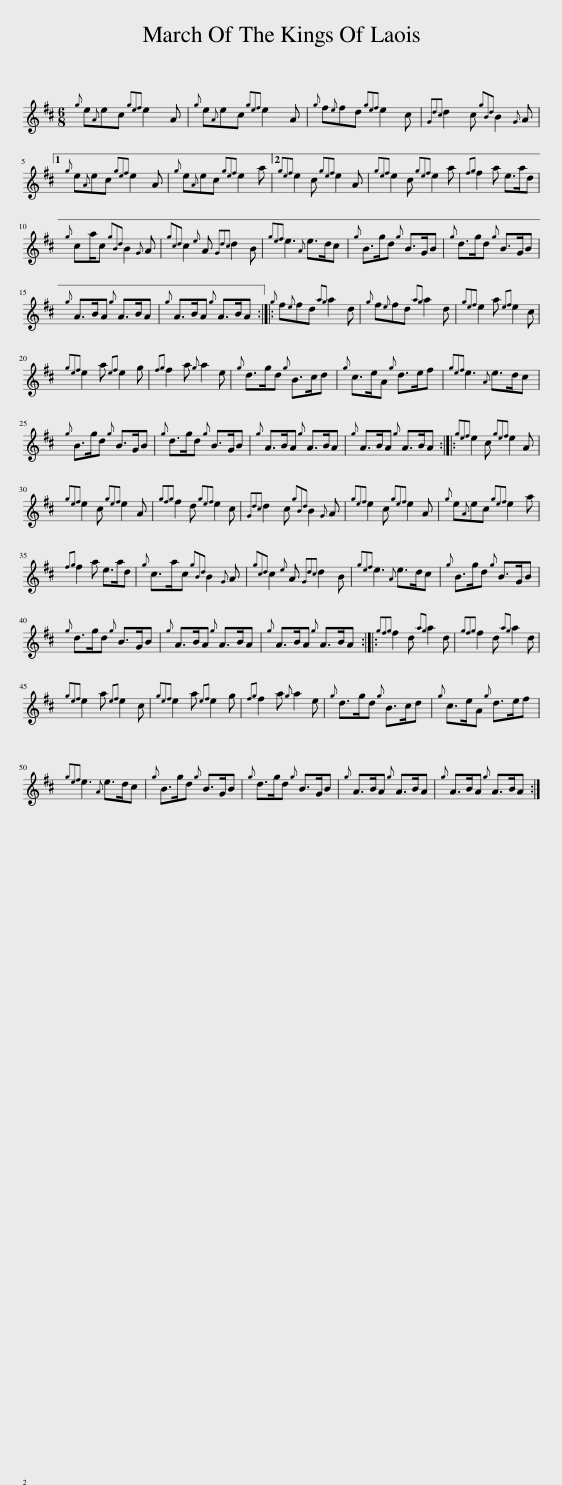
X:1
L:1/8
M:6/8
I:linebreak $
K:D
V:1 treble
V:1
{g} e{A}ec{gef} e2 A |{g} e{A}ec{gef} e2 A |{g} f{e}fd{gef} e2 c |{Gdc} d2 c{gBd} B2{G} A |1${g} e{A}ec{gef} e2 A | %5
{g} e{A}ec{gef} e2 a ||2{gef} e2 c{gef} e2 A |{gef} e2 c{gef} e2 a |{fg} f2 a e>ad |${g} ca/c{gBd} B2{G} A | %10
{gcd} c2{e} A{Gdc} d2 B |{gef} e3{A} e>dc |{g} B>gd{g} B>GB |{g} d>gd{g} B>GB |${g} A>BA{g} A>BA | %15
{g} A>BA{g} A>BA ::{g} f{e}fd{ag} a2 d |{g} f{e}fd{ag} a2 d |{gef} e2 a{ef} e2 c |${gef} e2 a{ef} e2 g | %20
{fg} f2 a{g} a2 e |{g} d>gd{g} B>cd |{g} c>eA{g} d>ef |{gef} e3{A} e>dc |${g} B>gd{g} B>GB | %25
{g} d>gd{g} B>GB |{g} A>BA{g} A>BA |{g} A>BA{g} A>BA ::{gef} e2 c{gef} e2 A |${gef} e2 c{gef} e2 A | %30
{gfg} f2 d{gef} e2 c |{Gdc} d2 c{gBd} B2{G} A |{gef} e2 c{gef} e2 A |{g} e{A}ec{gef} e2 a |${fg} f2 a e>ad | %35
{g} c>ac{gBd} B2{G} A |{gcd} c2{e} A{Gdc} d2 B |{gef} e3{A} e>dc |{g} B>gd{g} B>GB |${g} d>gd{g} B>GB | %40
{g} A>BA{g} A>BA |{g} A>BA{g} A>BA ::{gfg} f2 d{ag} a2 d |{gfg} f2 d{ag} a2 d |${gef} e2 a{ef} e2 c | %45
{gef} e2 a{ef} e2 g |{fg} f2 a{g} a2 e |{g} d>gd{g} B>cd |{g} c>eA{g} d>ef |${gef} e3{A} e>dc | %50
{g} B>gd{g} B>GB |{g} d>gd{g} B>GB |{g} A>BA{g} A>BA |{g} A>BA{g} A>BA :| %54
